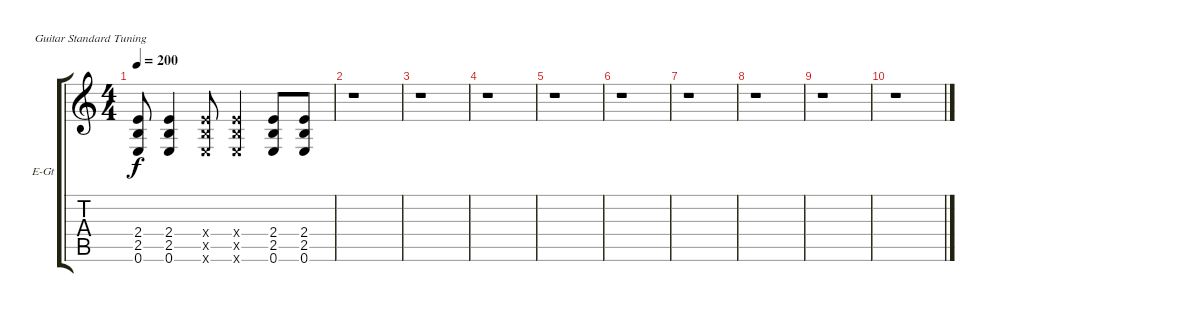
\bracketExtendMode groupsimilarinstruments
\firstSystemTrackNameOrientation horizontal
\otherSystemsTrackNameOrientation horizontal
\track ("Deryck" "E-Gt") {instrument distortionguitar}
\staff {score tabs}
\tuning (E4 B3 G3 D3 A2 E2)
\ts (4 4)
\tempo 200
\clef g2
\ks c
(2.4 2.5 0.6).8{dy f} (2.4 2.5 0.6).4 (2.4{x} 2.5{x} 0.6{x}).8 (2.4{x} 2.5{x} 0.6{x}).4 (2.4 2.5 0.6).8 (2.4 2.5 0.6).8 |
r.1 |
r.1 |
r.1 |
r.1 |
r.1 |
r.1 |
r.1 |
r.1 |
r.1
